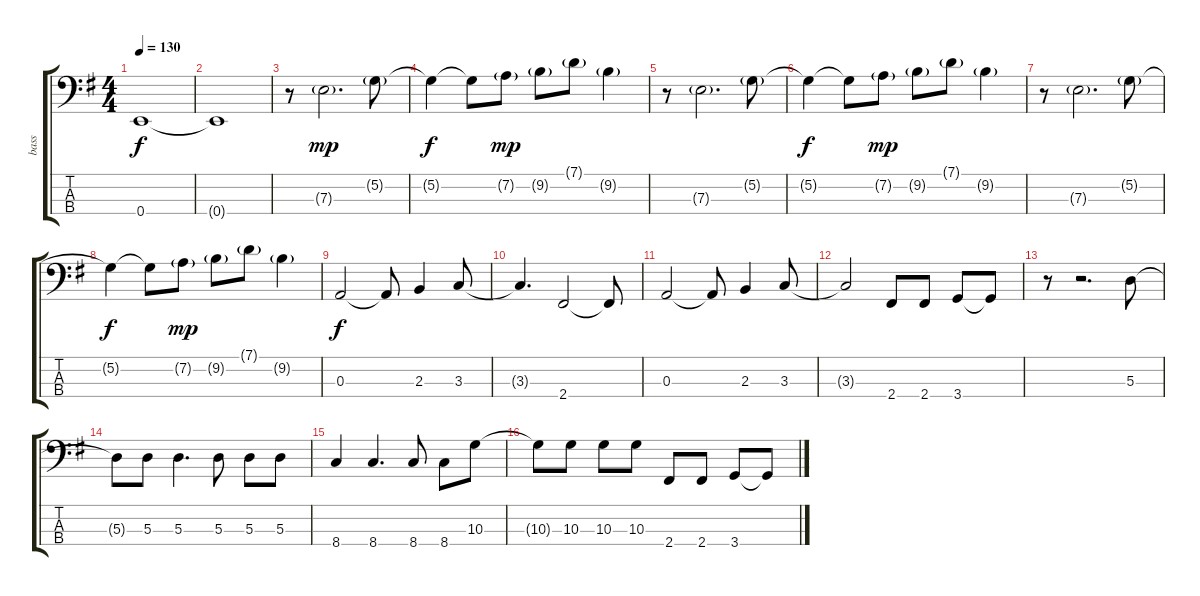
\track ("bass" "bass") {instrument electricbassfinger}
\staff {score tabs}
\tuning (G2 D2 A1 E1) {hide}
\ts (4 4)
\tempo 130
\clef f4
\ks g
0.4{t}.1{dy f} |
0.4{t}.1 |
r.8 7.3{g}.2{d dy mp} 5.2{g}.8 |
5.2{t}.4{dy f} 5.2{t}.8 7.2{g}.8{dy mp} 9.2{g}.8 7.1{g}.8 9.2{g}.4 |
r.8 7.3{g}.2{d} 5.2{g}.8 |
5.2{t}.4{dy f} 5.2{t}.8 7.2{g}.8{dy mp} 9.2{g}.8 7.1{g}.8 9.2{g}.4 |
r.8 7.3{g}.2{d} 5.2{g}.8 |
5.2{t}.4{dy f} 5.2{t}.8 7.2{g}.8{dy mp} 9.2{g}.8 7.1{g}.8 9.2{g}.4 |
0.3.2{dy f} 0.3{t}.8 2.3.4 3.3.8 |
3.3{t}.4{d} 2.4.2 2.4{t}.8 |
0.3.2 0.3{t}.8 2.3.4 3.3.8 |
3.3{t}.2 2.4.8 2.4.8 3.4.8 3.4{t}.8 |
r.8 r.2{d} 5.3.8 |
5.3{t}.8 5.3.8 5.3.4{d} 5.3.8 5.3.8 5.3.8 |
8.4.4 8.4.4{d} 8.4.8 8.4.8 10.3.8 |
10.3{t}.8 10.3.8 10.3.8 10.3.8 2.4.8 2.4.8 3.4.8 3.4{t}.8
